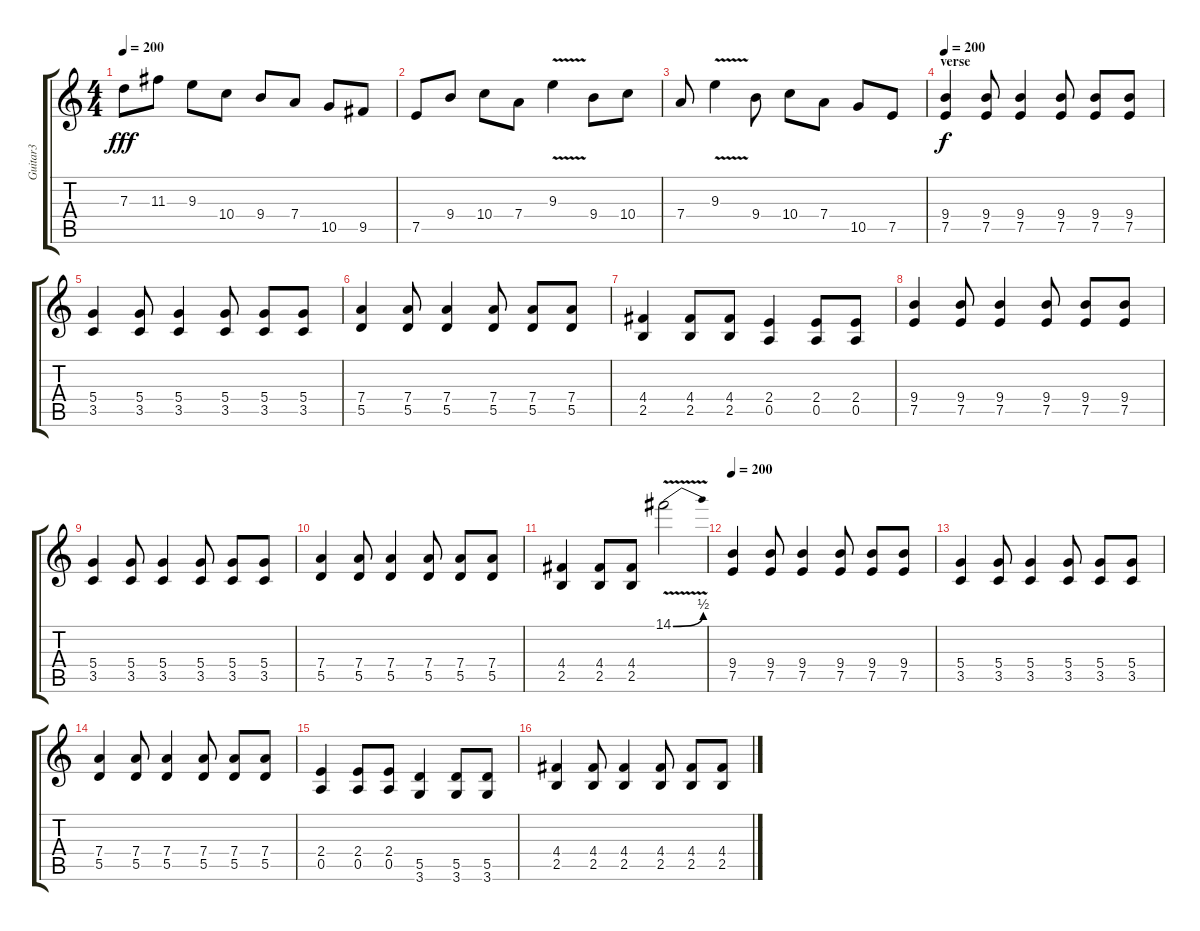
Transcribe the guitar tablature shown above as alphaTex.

\track ("Guitar3" "Guitar3") {instrument overdrivenguitar}
\staff {score tabs}
\tuning (E4 B3 G3 D3 A2 E2) {hide}
\ts (4 4)
\tempo 200
\clef g2
\ks c
7.3.8{dy fff} 11.3.8 9.3.8 10.4.8 9.4.8 7.4.8 10.5.8 9.5.8 |
7.5.8 9.4.8 10.4.8 7.4.8 9.3{v}.4 9.4.8 10.4.8 |
7.4.8 9.3{v}.4 9.4.8 10.4.8 7.4.8 10.5.8 7.5.8 |
\section ("" "verse")
\tempo 200
(9.4 7.5).4{dy f volume 11 instrument overdrivenguitar} (9.4 7.5).8 (9.4 7.5).4 (9.4 7.5).8 (9.4 7.5).8 (9.4 7.5).8 |
(5.4 3.5).4 (5.4 3.5).8 (5.4 3.5).4 (5.4 3.5).8 (5.4 3.5).8 (5.4 3.5).8 |
(7.4 5.5).4 (7.4 5.5).8 (7.4 5.5).4 (7.4 5.5).8 (7.4 5.5).8 (7.4 5.5).8 |
(4.4 2.5).4 (4.4 2.5).8 (4.4 2.5).8 (2.4 0.5).4 (2.4 0.5).8 (2.4 0.5).8 |
(9.4 7.5).4 (9.4 7.5).8 (9.4 7.5).4 (9.4 7.5).8 (9.4 7.5).8 (9.4 7.5).8 |
(5.4 3.5).4 (5.4 3.5).8 (5.4 3.5).4 (5.4 3.5).8 (5.4 3.5).8 (5.4 3.5).8 |
(7.4 5.5).4 (7.4 5.5).8 (7.4 5.5).4 (7.4 5.5).8 (7.4 5.5).8 (7.4 5.5).8 |
(4.4 2.5).4 (4.4 2.5).8 (4.4 2.5).8 14.1{be (bend 0 0 60 2) v}.2 |
\tempo 200
(9.4 7.5).4{volume 11 instrument overdrivenguitar} (9.4 7.5).8 (9.4 7.5).4 (9.4 7.5).8 (9.4 7.5).8 (9.4 7.5).8 |
(5.4 3.5).4 (5.4 3.5).8 (5.4 3.5).4 (5.4 3.5).8 (5.4 3.5).8 (5.4 3.5).8 |
(7.4 5.5).4 (7.4 5.5).8 (7.4 5.5).4 (7.4 5.5).8 (7.4 5.5).8 (7.4 5.5).8 |
(2.4 0.5).4 (2.4 0.5).8 (2.4 0.5).8 (5.5 3.6).4 (5.5 3.6).8 (5.5 3.6).8 |
(4.4 2.5).4 (4.4 2.5).8 (4.4 2.5).4 (4.4 2.5).8 (4.4 2.5).8 (4.4 2.5).8
